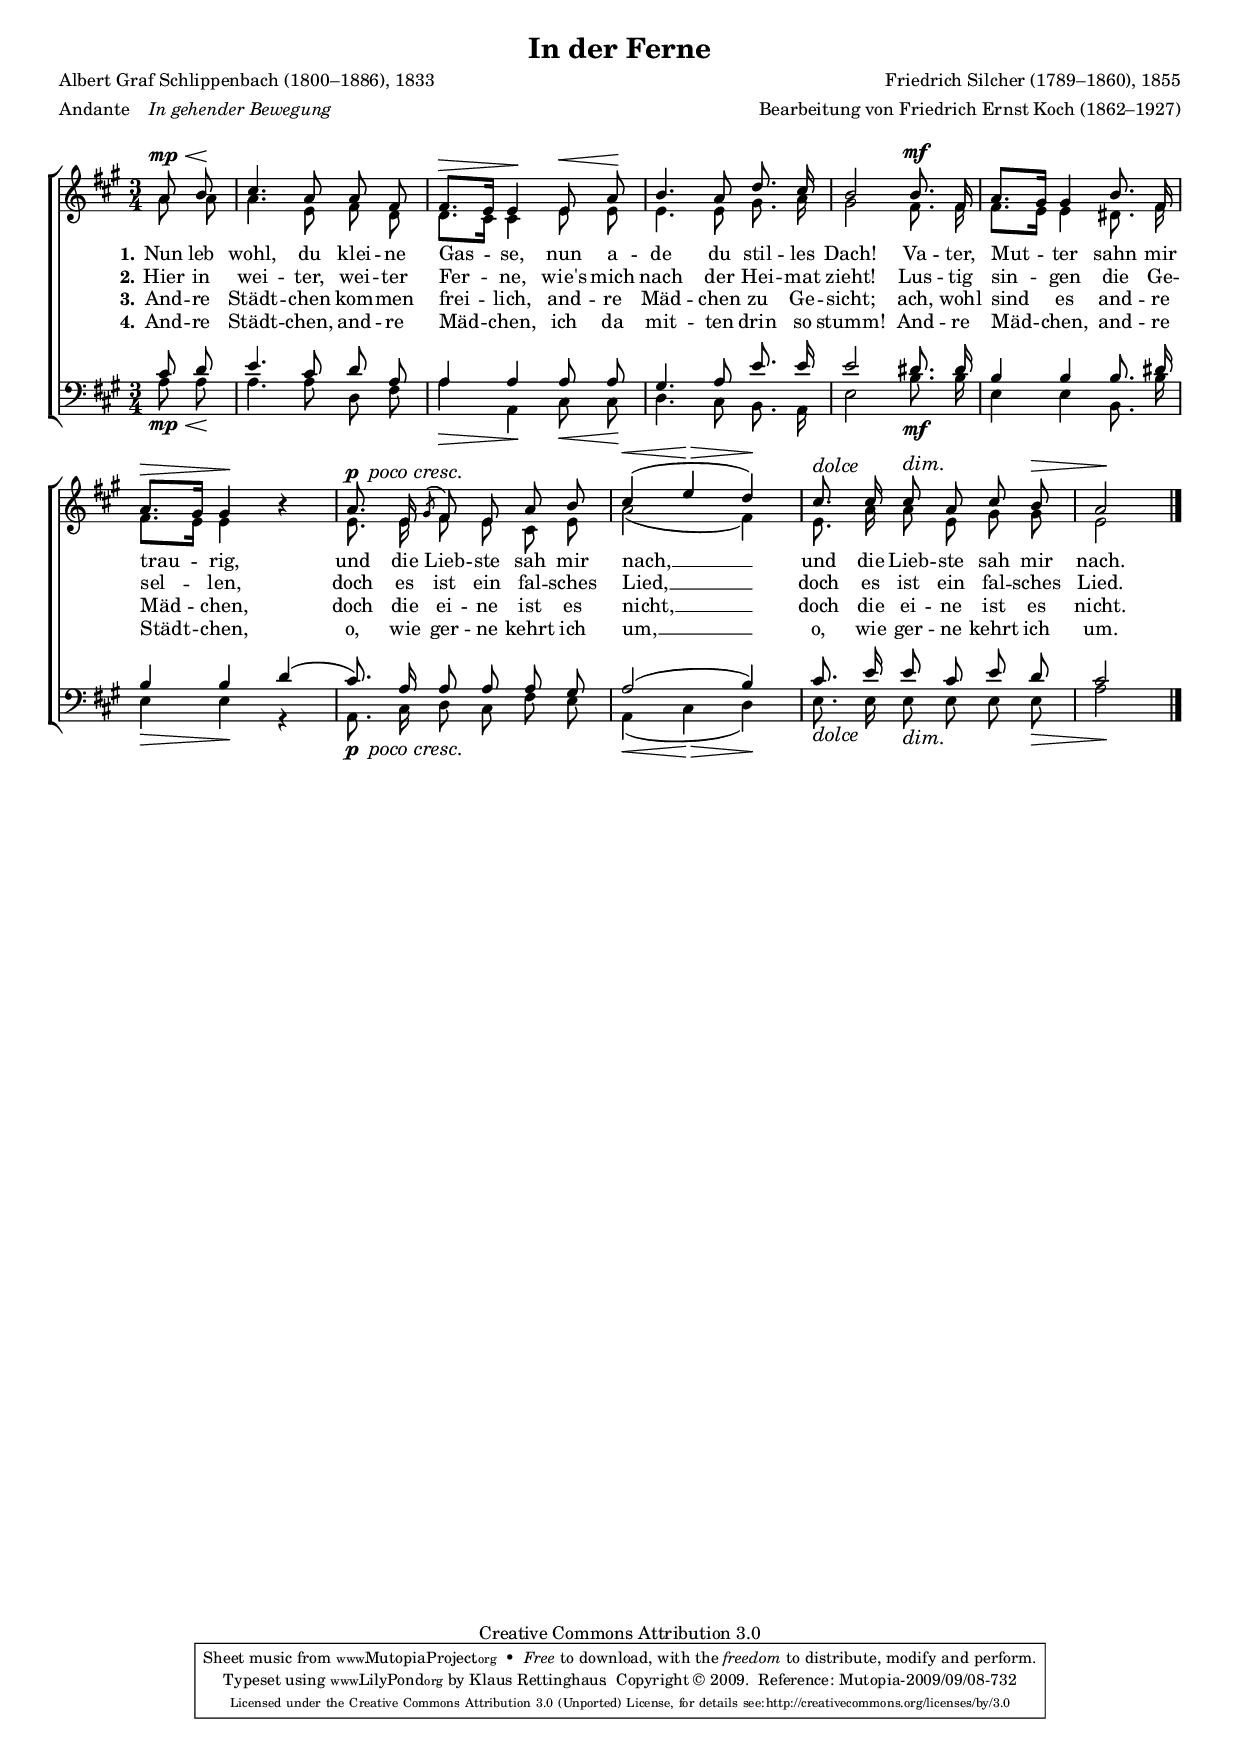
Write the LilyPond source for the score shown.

#(set-global-staff-size 15.5) 
#(ly:set-option 'point-and-click #f) 

\version "2.12" 

global = { \key a \major \time 3/4 \tempo 4=66 } 

SFerne = \relative a' { 
\revert Rest #'direction 
\partial 4 
a8\mp\< b\! cis4. a8 a fis fis8.[\> e16] e4\! 
e8\< a\! b4. a8 d8. cis16 b2 
b8.\mf fis16 a8.[ gis16] gis4 
b8. fis16 a8.[\> gis16] gis4\! r 
\set crescendoText = \markup { \italic " poco cresc." } 
\set crescendoSpanner = #'text 
a8.\p\< e16 \acciaccatura gis8 fis e a b\! \crescHairpin cis4(\< e\> d)\! 
\override Hairpin #'to-barline = ##f 
\dimTextDim 
cis8.^\markup{\large\italic{dolce}} cis16 cis8\> a cis \dimHairpin b\> a2\! 
\bar "|." 
} 

AFerne = \relative a' { 
\partial 4 
a8 a a4. e8 fis d d8.[ cis16] cis4 
e8 e e4. e8 gis8. a16 gis2 
fis8. fis16 fis8.[ e16] e4 
dis8. fis16 fis8.[ e16] e4 s 
e8. e16 fis8 e cis e a2( fis4) 
e8. a16 a8 e gis gis e2 
\bar "|." 
} 

TFerne = \relative a { 
\partial 4 
cis8 d e4. cis8 d a a4 a 
a8 a gis4. a8 e'8. e16 e2 
dis8. dis16 b4 b 
b8. dis16 b4 b 
d4( cis8.) a16 a8 a a gis a2( b4) 
cis8. e16 e8 cis e d cis2 
\bar "|." 
} 

BFerne = \relative a { 
\partial 4 
a8\mp\< a\! a4. a8 d, fis a4\> a,\! 
cis8\< cis\! d4. cis8 b8. a16 e'2 
b'8.\mf b16 e,4 e 
b8. b'16 e,4\> e4\! r 
\set crescendoText = \markup { \italic " poco cresc." } 
\set crescendoSpanner = #'text 
a,8.\p\< cis16 d8 cis fis e\! \crescHairpin a,4(\< cis\> d)\! 
\override Hairpin #'to-barline = ##f 
\dimTextDim 
e8._\markup{\large\italic{dolce}}  e16 e8\> e e \dimHairpin e\> a2\! 
\bar "|." 
} 


LFerneA = \lyricmode { 
\set stanza = "1." 
Nun leb wohl, du klei -- ne Gas -- se, 
nun a -- de du stil -- les Dach! 
Va -- ter, Mut -- ter sahn mir trau -- rig, 
und die Lieb -- ste sah mir nach, __ 
und die Lieb -- ste sah mir nach. 
} 

LFerneB = \lyricmode { 
\set stanza = "2." 
Hier in wei -- ter, wei -- ter Fer -- ne, 
wie's mich nach der Hei -- mat zieht! 
Lus -- tig sin -- gen die Ge -- sel -- len, 
doch es ist ein fal -- sches Lied, __ 
doch es ist ein fal -- sches Lied. 
} 

LFerneC = \lyricmode { 
\set stanza = "3." 
And -- re Städt -- chen kom -- men frei -- lich, 
and -- re Mäd -- chen zu Ge -- sicht; 
ach, wohl sind es and -- re Mäd -- chen, 
doch die ei -- ne ist es nicht, __ 
doch die ei -- ne ist es nicht. 
} 

LFerneD = \lyricmode { 
\set stanza = "4." 
And -- re Städt -- chen, and -- re Mäd -- chen, 
ich da mit -- ten drin so stumm! 
And -- re Mäd -- chen, and -- re Städt -- chen, 
o, wie ger -- ne kehrt ich um, __ 
o, wie ger -- ne kehrt ich um. 
} 

%--------------------

\header { 
kaisernumber = "225" 
comment = "" 
footnote = "" 
 
title = "In der Ferne" 
subtitle = "" 
composer = "Friedrich Silcher (1789–1860), 1855" 
opus = "" 
meter = \markup {Andante "  " \italic {In gehender Bewegung}} 
arranger = "Bearbeitung von Friedrich Ernst Koch (1862–1927)" 
poet = "Albert Graf Schlippenbach (1800–1886), 1833" 
 
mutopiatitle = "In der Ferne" 
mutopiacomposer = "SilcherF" 
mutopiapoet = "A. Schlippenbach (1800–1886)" 
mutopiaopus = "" 
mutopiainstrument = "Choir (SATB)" 
date = "1855" 
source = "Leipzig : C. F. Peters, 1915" 
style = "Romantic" 
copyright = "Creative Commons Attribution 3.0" 
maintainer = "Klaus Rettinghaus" 
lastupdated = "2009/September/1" 
 
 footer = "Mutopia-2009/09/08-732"
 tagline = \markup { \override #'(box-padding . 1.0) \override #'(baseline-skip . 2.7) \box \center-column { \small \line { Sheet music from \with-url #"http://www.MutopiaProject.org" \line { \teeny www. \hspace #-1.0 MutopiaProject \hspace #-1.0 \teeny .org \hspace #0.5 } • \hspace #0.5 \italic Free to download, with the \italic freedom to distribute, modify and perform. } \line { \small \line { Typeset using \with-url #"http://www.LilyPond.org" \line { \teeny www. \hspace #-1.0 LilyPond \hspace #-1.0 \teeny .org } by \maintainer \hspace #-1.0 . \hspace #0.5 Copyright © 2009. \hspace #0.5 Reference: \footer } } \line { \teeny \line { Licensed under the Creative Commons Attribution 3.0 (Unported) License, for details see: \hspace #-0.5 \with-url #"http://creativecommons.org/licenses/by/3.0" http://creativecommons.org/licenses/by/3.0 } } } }
} 

\score {
{
\context ChoirStaff 
	<< 
	\context Staff = women 
	<< 
	\set Staff.midiInstrument = "voice oohs" 
			\clef "G" 
			\context Voice = Sopran { \voiceOne 
				<< 
				\autoBeamOff 
				\dynamicUp 
				{ \global \SFerne } 
				>> } 
			\context Voice = Alt { \voiceTwo 
 				<< 
				\autoBeamOff 
				\dynamicDown 
				{ \global \AFerne } 
				>> } 
			>> 
	\context Lyrics = verseone 
	\context Lyrics = versetwo 
	\context Lyrics = versethree 
	\context Lyrics = versefour 
	\context Staff = men 
	<< 
	\set Staff.midiInstrument = "voice oohs" 
			\clef "F" 
			\context Voice = Tenor { \voiceOne 
				<< 
				\autoBeamOff 
				\dynamicUp 
				{ \global \TFerne } 
				>> } 
			\context Voice = Bass { \voiceTwo 
				<< 
				\autoBeamOff 
				\dynamicDown 
				{ \global \BFerne } 
				>> } 
		>> 
	\context Lyrics = verseone \lyricsto Sopran \LFerneA 
	\context Lyrics = versetwo \lyricsto Sopran \LFerneB 
	\context Lyrics = versethree \lyricsto Sopran \LFerneC 
	\context Lyrics = versefour \lyricsto Sopran \LFerneD 
	>> 
}

\layout {
indent = 0.0\cm
\context {\Score 
\remove "Bar_number_engraver"
\override MetronomeMark #'transparent = ##t 
\override DynamicTextSpanner #'dash-period = #-1.0 
\override BreathingSign #'text = #(make-musicglyph-markup "scripts.rvarcomma") 
}
\context {\Staff 
\override VerticalAxisGroup #'minimum-Y-extent = #'(-1 . 1) 
}
}

\midi {
\context { \Voice 
\remove "Dynamic_performer" 
}
}

}
